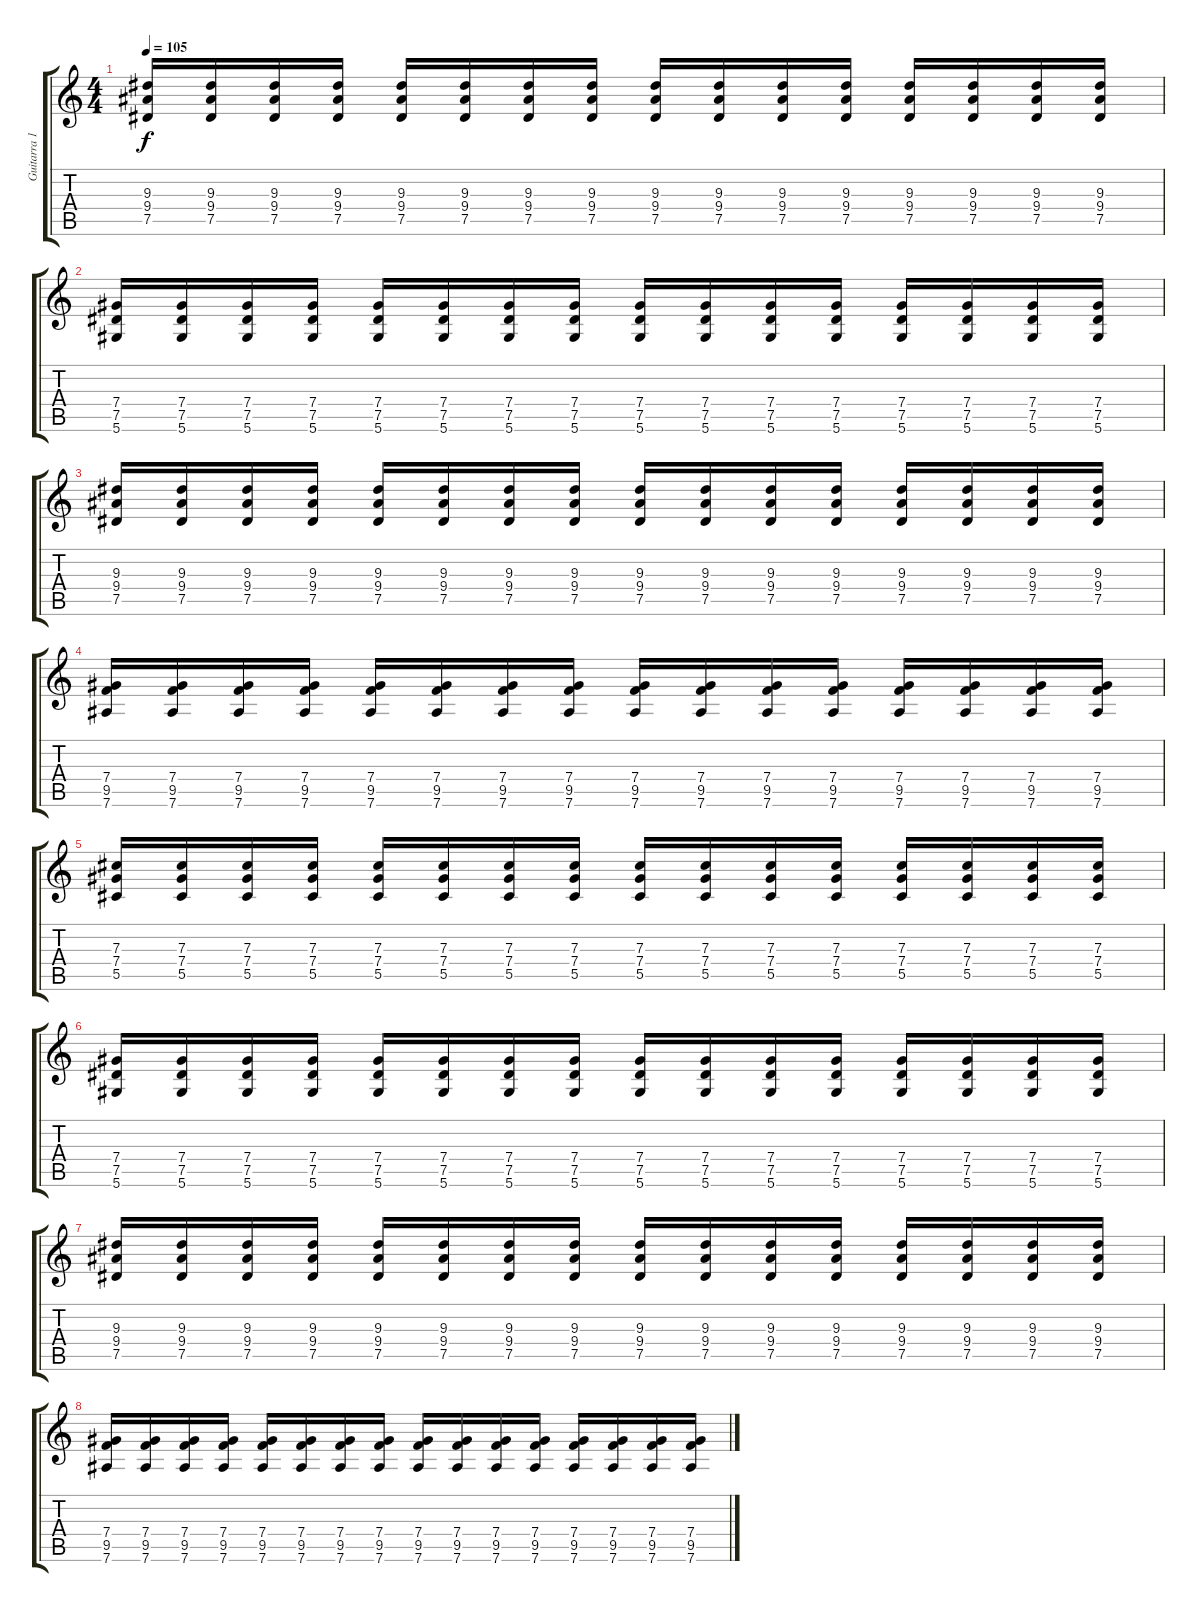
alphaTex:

\track ("Guitarra 1" "Guitarra 1") {instrument distortionguitar}
\staff {score tabs}
\tuning (Eb4 Bb3 Gb3 Db3 Ab2 Eb2) {hide}
\ts (4 4)
\tempo 105
\clef g2
\ks c
(9.3 9.4 7.5).16{dy f} (9.3 9.4 7.5).16 (9.3 9.4 7.5).16 (9.3 9.4 7.5).16 (9.3 9.4 7.5).16 (9.3 9.4 7.5).16 (9.3 9.4 7.5).16 (9.3 9.4 7.5).16 (9.3 9.4 7.5).16 (9.3 9.4 7.5).16 (9.3 9.4 7.5).16 (9.3 9.4 7.5).16 (9.3 9.4 7.5).16 (9.3 9.4 7.5).16 (9.3 9.4 7.5).16 (9.3 9.4 7.5).16 |
(7.4 7.5 5.6).16 (7.4 7.5 5.6).16 (7.4 7.5 5.6).16 (7.4 7.5 5.6).16 (7.4 7.5 5.6).16 (7.4 7.5 5.6).16 (7.4 7.5 5.6).16 (7.4 7.5 5.6).16 (7.4 7.5 5.6).16 (7.4 7.5 5.6).16 (7.4 7.5 5.6).16 (7.4 7.5 5.6).16 (7.4 7.5 5.6).16 (7.4 7.5 5.6).16 (7.4 7.5 5.6).16 (7.4 7.5 5.6).16 |
(9.3 9.4 7.5).16 (9.3 9.4 7.5).16 (9.3 9.4 7.5).16 (9.3 9.4 7.5).16 (9.3 9.4 7.5).16 (9.3 9.4 7.5).16 (9.3 9.4 7.5).16 (9.3 9.4 7.5).16 (9.3 9.4 7.5).16 (9.3 9.4 7.5).16 (9.3 9.4 7.5).16 (9.3 9.4 7.5).16 (9.3 9.4 7.5).16 (9.3 9.4 7.5).16 (9.3 9.4 7.5).16 (9.3 9.4 7.5).16 |
(7.4 9.5 7.6).16 (7.4 9.5 7.6).16 (7.4 9.5 7.6).16 (7.4 9.5 7.6).16 (7.4 9.5 7.6).16 (7.4 9.5 7.6).16 (7.4 9.5 7.6).16 (7.4 9.5 7.6).16 (7.4 9.5 7.6).16 (7.4 9.5 7.6).16 (7.4 9.5 7.6).16 (7.4 9.5 7.6).16 (7.4 9.5 7.6).16 (7.4 9.5 7.6).16 (7.4 9.5 7.6).16 (7.4 9.5 7.6).16 |
(7.3 7.4 5.5).16 (7.3 7.4 5.5).16 (7.3 7.4 5.5).16 (7.3 7.4 5.5).16 (7.3 7.4 5.5).16 (7.3 7.4 5.5).16 (7.3 7.4 5.5).16 (7.3 7.4 5.5).16 (7.3 7.4 5.5).16 (7.3 7.4 5.5).16 (7.3 7.4 5.5).16 (7.3 7.4 5.5).16 (7.3 7.4 5.5).16 (7.3 7.4 5.5).16 (7.3 7.4 5.5).16 (7.3 7.4 5.5).16 |
(7.4 7.5 5.6).16 (7.4 7.5 5.6).16 (7.4 7.5 5.6).16 (7.4 7.5 5.6).16 (7.4 7.5 5.6).16 (7.4 7.5 5.6).16 (7.4 7.5 5.6).16 (7.4 7.5 5.6).16 (7.4 7.5 5.6).16 (7.4 7.5 5.6).16 (7.4 7.5 5.6).16 (7.4 7.5 5.6).16 (7.4 7.5 5.6).16 (7.4 7.5 5.6).16 (7.4 7.5 5.6).16 (7.4 7.5 5.6).16 |
(9.3 9.4 7.5).16 (9.3 9.4 7.5).16 (9.3 9.4 7.5).16 (9.3 9.4 7.5).16 (9.3 9.4 7.5).16 (9.3 9.4 7.5).16 (9.3 9.4 7.5).16 (9.3 9.4 7.5).16 (9.3 9.4 7.5).16 (9.3 9.4 7.5).16 (9.3 9.4 7.5).16 (9.3 9.4 7.5).16 (9.3 9.4 7.5).16 (9.3 9.4 7.5).16 (9.3 9.4 7.5).16 (9.3 9.4 7.5).16 |
(7.4 9.5 7.6).16 (7.4 9.5 7.6).16 (7.4 9.5 7.6).16 (7.4 9.5 7.6).16 (7.4 9.5 7.6).16 (7.4 9.5 7.6).16 (7.4 9.5 7.6).16 (7.4 9.5 7.6).16 (7.4 9.5 7.6).16 (7.4 9.5 7.6).16 (7.4 9.5 7.6).16 (7.4 9.5 7.6).16 (7.4 9.5 7.6).16 (7.4 9.5 7.6).16 (7.4 9.5 7.6).16 (7.4 9.5 7.6).16
